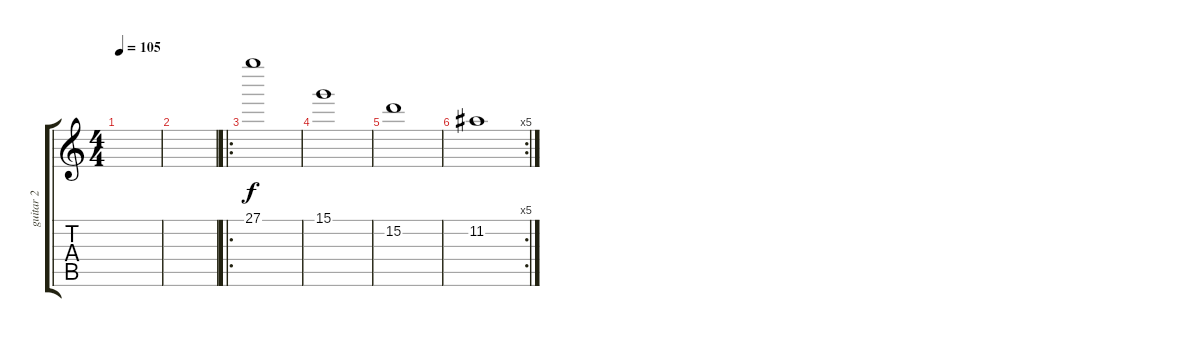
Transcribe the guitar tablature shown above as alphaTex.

\track ("guitar 2" "guitar 2") {instrument distortionguitar}
\staff {score tabs}
\tuning (E4 B3 G3 D3 A2 E2) {hide}
\ts (4 4)
\tempo 105
\clef g2
\ks c
|
|
\ro
27.1.1 |
15.1.1 |
15.2.1 |
\rc 5
11.2.1
